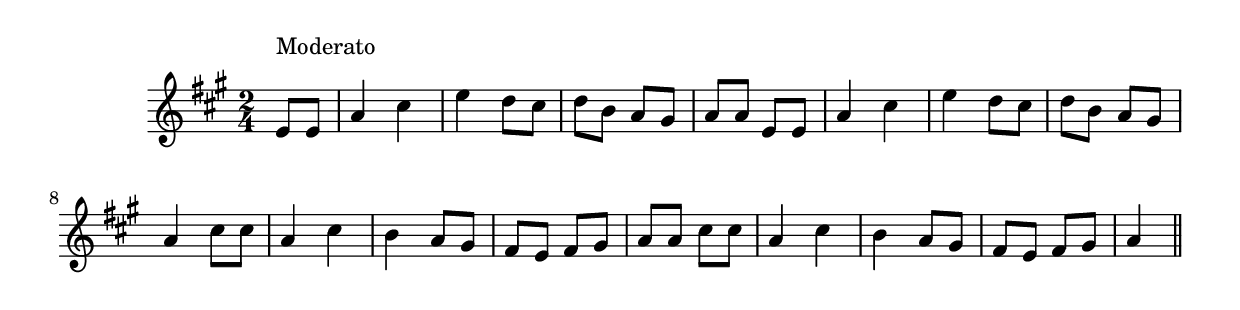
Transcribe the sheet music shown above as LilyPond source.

\version "2.19.49"
%{\header {
  title = "Ah! Mon Beau Cha-^teau! (France)"
  composer = "anonymous"
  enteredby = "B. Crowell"
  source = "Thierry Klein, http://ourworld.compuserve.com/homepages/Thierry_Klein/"
}%}
\score{{\key a \major
\time 2/4
%{\tempo 8=150
%}\relative e' {
  \partial 4
  e8^\markup{\column { "Moderato" " " }} e | a4 cis | e d8 cis | d b a gis |
  a a e e | a4 cis | e d8 cis | d b a gis | a4 cis8 cis | a4 cis | b a8 gis | fis e fis gis |
  a a cis cis | a4 cis | b a8 gis | fis e fis gis | a4
  \bar "||"
}

}}